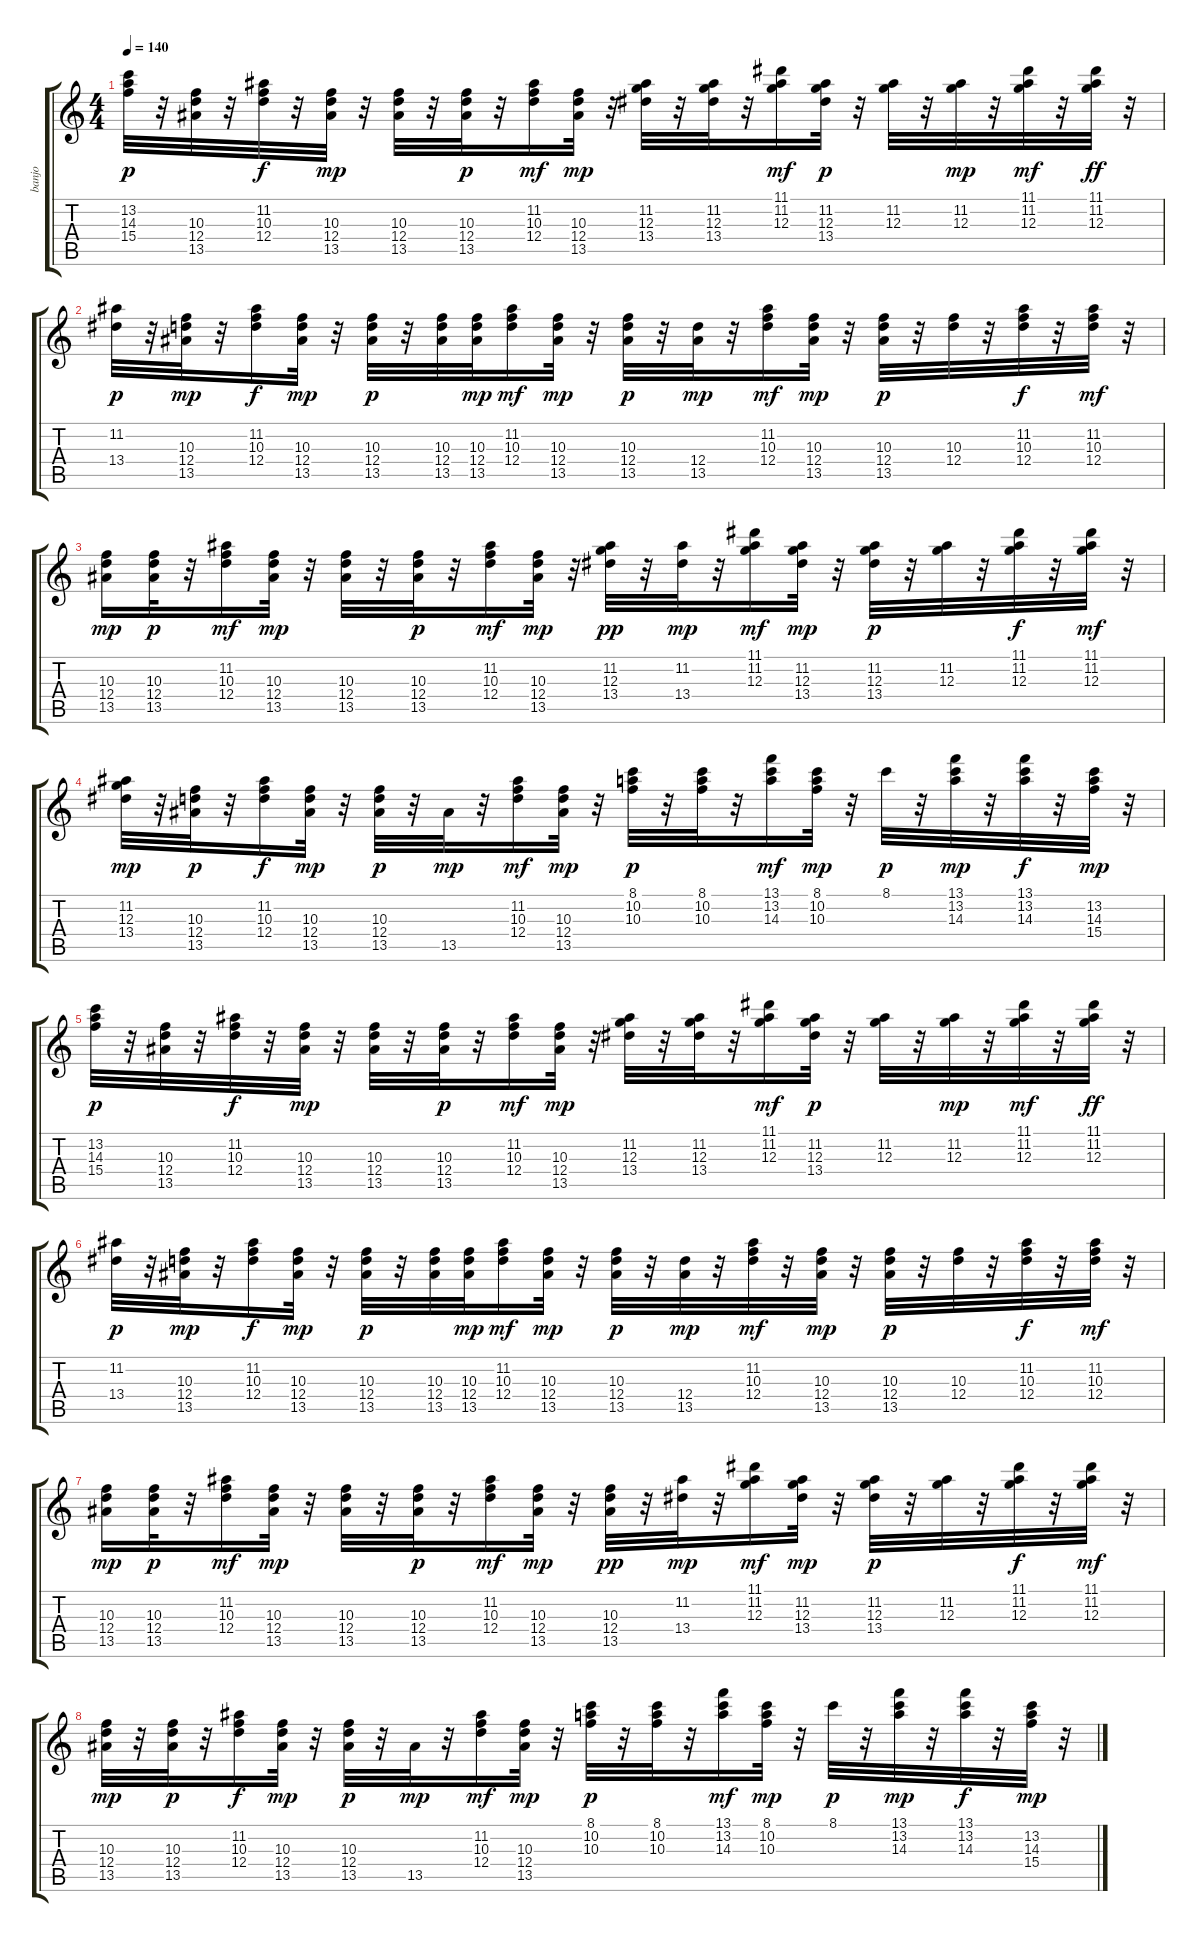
\track ("banjo" "banjo") {instrument banjo}
\staff {score tabs}
\tuning (E4 B3 G3 D3 A2 E2) {hide}
\displaytranspose 12
\ts (4 4)
\tempo 140
\clef g2
\ks c
(13.2 14.3 15.4).32{dy p} r.32 (10.3 12.4 13.5).32 r.32 (11.2 10.3 12.4).32{dy f} r.32 (10.3 12.4 13.5).32{dy mp} r.32 (10.3 12.4 13.5).32 r.32 (10.3 12.4 13.5).32{dy p} r.32 (11.2 10.3 12.4).16{dy mf} (10.3 12.4 13.5).32{dy mp} r.32 (11.2 12.3 13.4).32 r.32 (11.2 12.3 13.4).32 r.32 (11.1 11.2 12.3).16{dy mf} (11.2 12.3 13.4).32{dy p} r.32 (11.2 12.3).32 r.32 (11.2 12.3).32{dy mp} r.32 (11.1 11.2 12.3).32{dy mf} r.32 (11.1 11.2 12.3).32{dy ff} r.32 |
(11.2 13.4).32{dy p} r.32 (10.3 12.4 13.5).32{dy mp} r.32 (11.2 10.3 12.4).16{dy f} (10.3 12.4 13.5).32{dy mp} r.32 (10.3 12.4 13.5).32{dy p} r.32 (10.3 12.4 13.5).32 (10.3 12.4 13.5).32{dy mp} (11.2 10.3 12.4).16{dy mf} (10.3 12.4 13.5).32{dy mp} r.32 (10.3 12.4 13.5).32{dy p} r.32 (12.4 13.5).32{dy mp} r.32 (11.2 10.3 12.4).16{dy mf} (10.3 12.4 13.5).32{dy mp} r.32 (10.3 12.4 13.5).32{dy p} r.32 (10.3 12.4).32 r.32 (11.2 10.3 12.4).32{dy f} r.32 (11.2 10.3 12.4).32{dy mf} r.32 |
(10.3 12.4 13.5).16{dy mp} (10.3 12.4 13.5).32{dy p} r.32 (11.2 10.3 12.4).16{dy mf} (10.3 12.4 13.5).32{dy mp} r.32 (10.3 12.4 13.5).32 r.32 (10.3 12.4 13.5).32{dy p} r.32 (11.2 10.3 12.4).16{dy mf} (10.3 12.4 13.5).32{dy mp} r.32 (11.2 12.3 13.4).32{dy pp} r.32 (11.2 13.4).32{dy mp} r.32 (11.1 11.2 12.3).16{dy mf} (11.2 12.3 13.4).32{dy mp} r.32 (11.2 12.3 13.4).32{dy p} r.32 (11.2 12.3).32 r.32 (11.1 11.2 12.3).32{dy f} r.32 (11.1 11.2 12.3).32{dy mf} r.32 |
(11.2 12.3 13.4).32{dy mp} r.32 (10.3 12.4 13.5).32{dy p} r.32 (11.2 10.3 12.4).16{dy f} (10.3 12.4 13.5).32{dy mp} r.32 (10.3 12.4 13.5).32{dy p} r.32 13.5.32{dy mp} r.32 (11.2 10.3 12.4).16{dy mf} (10.3 12.4 13.5).32{dy mp} r.32 (8.1 10.2 10.3).32{dy p} r.32 (8.1 10.2 10.3).32 r.32 (13.1 13.2 14.3).16{dy mf} (8.1 10.2 10.3).32{dy mp} r.32 8.1.32{dy p} r.32 (13.1 13.2 14.3).32{dy mp} r.32 (13.1 13.2 14.3).32{dy f} r.32 (13.2 14.3 15.4).32{dy mp} r.32 |
(13.2 14.3 15.4).32{dy p} r.32 (10.3 12.4 13.5).32 r.32 (11.2 10.3 12.4).32{dy f} r.32 (10.3 12.4 13.5).32{dy mp} r.32 (10.3 12.4 13.5).32 r.32 (10.3 12.4 13.5).32{dy p} r.32 (11.2 10.3 12.4).16{dy mf} (10.3 12.4 13.5).32{dy mp} r.32 (11.2 12.3 13.4).32 r.32 (11.2 12.3 13.4).32 r.32 (11.1 11.2 12.3).16{dy mf} (11.2 12.3 13.4).32{dy p} r.32 (11.2 12.3).32 r.32 (11.2 12.3).32{dy mp} r.32 (11.1 11.2 12.3).32{dy mf} r.32 (11.1 11.2 12.3).32{dy ff} r.32 |
(11.2 13.4).32{dy p} r.32 (10.3 12.4 13.5).32{dy mp} r.32 (11.2 10.3 12.4).16{dy f} (10.3 12.4 13.5).32{dy mp} r.32 (10.3 12.4 13.5).32{dy p} r.32 (10.3 12.4 13.5).32 (10.3 12.4 13.5).32{dy mp} (11.2 10.3 12.4).16{dy mf} (10.3 12.4 13.5).32{dy mp} r.32 (10.3 12.4 13.5).32{dy p} r.32 (12.4 13.5).32{dy mp} r.32 (11.2 10.3 12.4).32{dy mf} r.32 (10.3 12.4 13.5).32{dy mp} r.32 (10.3 12.4 13.5).32{dy p} r.32 (10.3 12.4).32 r.32 (11.2 10.3 12.4).32{dy f} r.32 (11.2 10.3 12.4).32{dy mf} r.32 |
(10.3 12.4 13.5).16{dy mp} (10.3 12.4 13.5).32{dy p} r.32 (11.2 10.3 12.4).16{dy mf} (10.3 12.4 13.5).32{dy mp} r.32 (10.3 12.4 13.5).32 r.32 (10.3 12.4 13.5).32{dy p} r.32 (11.2 10.3 12.4).16{dy mf} (10.3 12.4 13.5).32{dy mp} r.32 (10.3 12.4 13.5).32{dy pp} r.32 (11.2 13.4).32{dy mp} r.32 (11.1 11.2 12.3).16{dy mf} (11.2 12.3 13.4).32{dy mp} r.32 (11.2 12.3 13.4).32{dy p} r.32 (11.2 12.3).32 r.32 (11.1 11.2 12.3).32{dy f} r.32 (11.1 11.2 12.3).32{dy mf} r.32 |
(10.3 12.4 13.5).32{dy mp} r.32 (10.3 12.4 13.5).32{dy p} r.32 (11.2 10.3 12.4).16{dy f} (10.3 12.4 13.5).32{dy mp} r.32 (10.3 12.4 13.5).32{dy p} r.32 13.5.32{dy mp} r.32 (11.2 10.3 12.4).16{dy mf} (10.3 12.4 13.5).32{dy mp} r.32 (8.1 10.2 10.3).32{dy p} r.32 (8.1 10.2 10.3).32 r.32 (13.1 13.2 14.3).16{dy mf} (8.1 10.2 10.3).32{dy mp} r.32 8.1.32{dy p} r.32 (13.1 13.2 14.3).32{dy mp} r.32 (13.1 13.2 14.3).32{dy f} r.32 (13.2 14.3 15.4).32{dy mp} r.32
